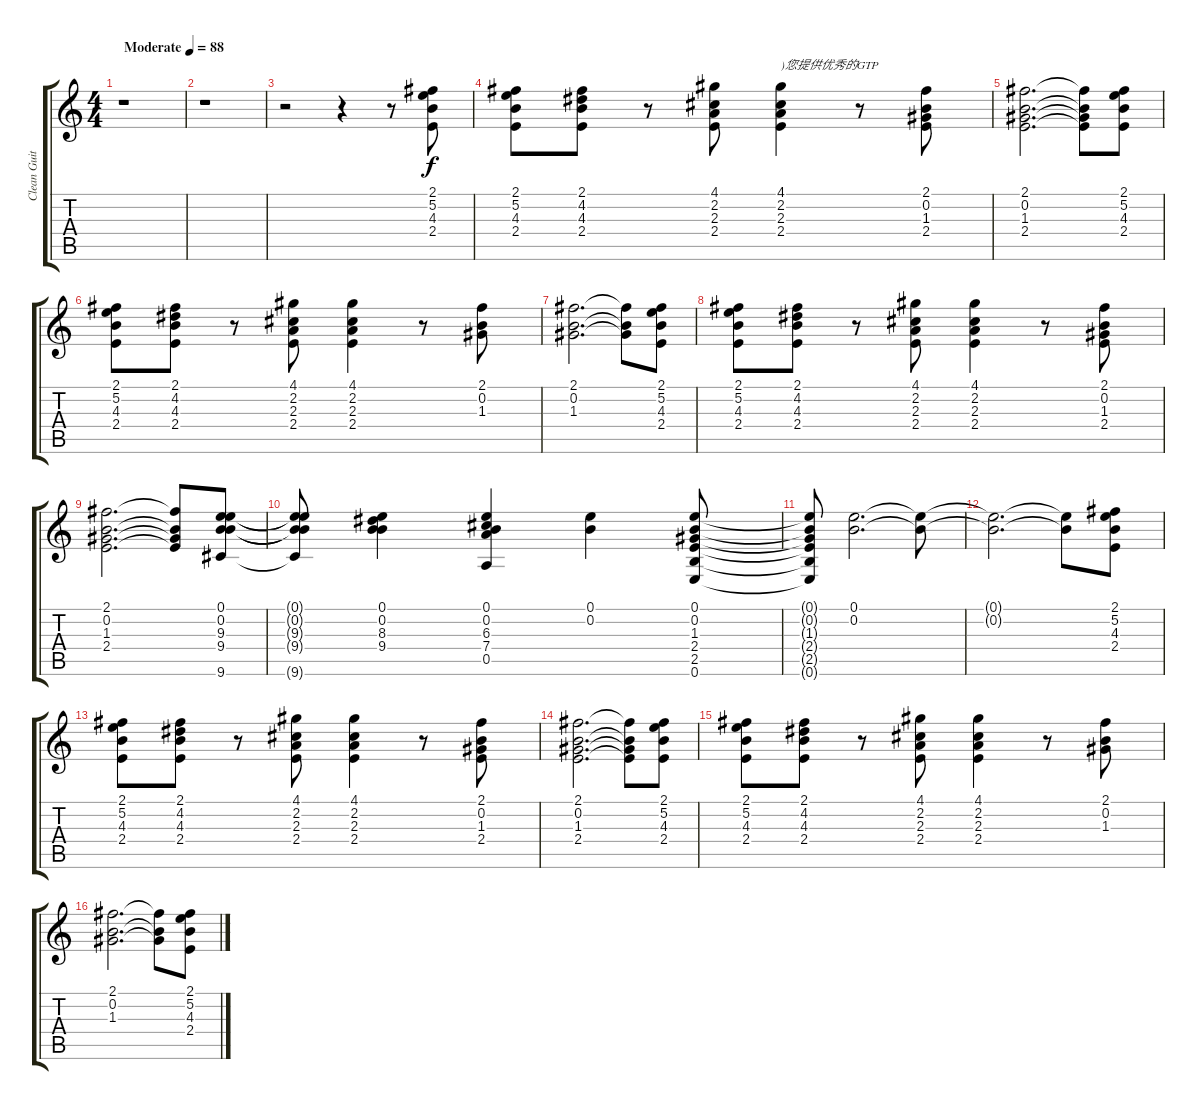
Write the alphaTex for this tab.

\track ("Clean Guitar" "Clean Guit") {instrument acousticguitarnylon}
\staff {score tabs}
\tuning (E4 B3 G3 D3 A2 E2) {hide}
\ts (4 4)
\tempo (88 "Moderate")
\clef g2
\ks c
r.1{dy f instrument acousticguitarnylon} |
r.1 |
r.2 r.4 r.8 (2.1 5.2 4.3 2.4).8 |
(2.1 5.2 4.3 2.4).8 (2.1 4.2 4.3 2.4).8 r.8 (4.1 2.2 2.3 2.4).8 (4.1 2.2 2.3 2.4).4{txt ")您提供优秀的GTP"} r.8 (2.1 0.2 1.3 2.4).8 |
(2.1 0.2 1.3 2.4).2{d} (2.1{t} 0.2{t} 1.3{t} 2.4{t}).8 (2.1 5.2 4.3 2.4).8 |
(2.1 5.2 4.3 2.4).8 (2.1 4.2 4.3 2.4).8 r.8 (4.1 2.2 2.3 2.4).8 (4.1 2.2 2.3 2.4).4 r.8 (2.1 0.2 1.3).8 |
(2.1 0.2 1.3).2{d} (2.1{t} 0.2{t} 1.3{t}).8 (2.1 5.2 4.3 2.4).8 |
(2.1 5.2 4.3 2.4).8 (2.1 4.2 4.3 2.4).8 r.8 (4.1 2.2 2.3 2.4).8 (4.1 2.2 2.3 2.4).4 r.8 (2.1 0.2 1.3 2.4).8 |
(2.1 0.2 1.3 2.4).2{d} (2.1{t} 0.2{t} 1.3{t} 2.4{t}).8 (0.1 0.2 9.3 9.4 9.6).8 |
(0.1{t} 0.2{t} 9.3{t} 9.4{t} 9.6{t}).8 (0.1 0.2 8.3 9.4).4 (0.1 0.2 6.3 7.4 0.5).4 (0.1 0.2).4 (0.1 0.2 1.3 2.4 2.5 0.6).8 |
(0.1{t} 0.2{t} 1.3{t} 2.4{t} 2.5{t} 0.6{t}).8 (0.1 0.2).2{d} (0.1{t} 0.2{t}).8 |
(0.1{t} 0.2{t}).2{d} (0.1{t} 0.2{t}).8 (2.1 5.2 4.3 2.4).8 |
(2.1 5.2 4.3 2.4).8 (2.1 4.2 4.3 2.4).8 r.8 (4.1 2.2 2.3 2.4).8 (4.1 2.2 2.3 2.4).4 r.8 (2.1 0.2 1.3 2.4).8 |
(2.1 0.2 1.3 2.4).2{d} (2.1{t} 0.2{t} 1.3{t} 2.4{t}).8 (2.1 5.2 4.3 2.4).8 |
(2.1 5.2 4.3 2.4).8 (2.1 4.2 4.3 2.4).8 r.8 (4.1 2.2 2.3 2.4).8 (4.1 2.2 2.3 2.4).4 r.8 (2.1 0.2 1.3).8 |
(2.1 0.2 1.3).2{d} (2.1{t} 0.2{t} 1.3{t}).8 (2.1 5.2 4.3 2.4).8
